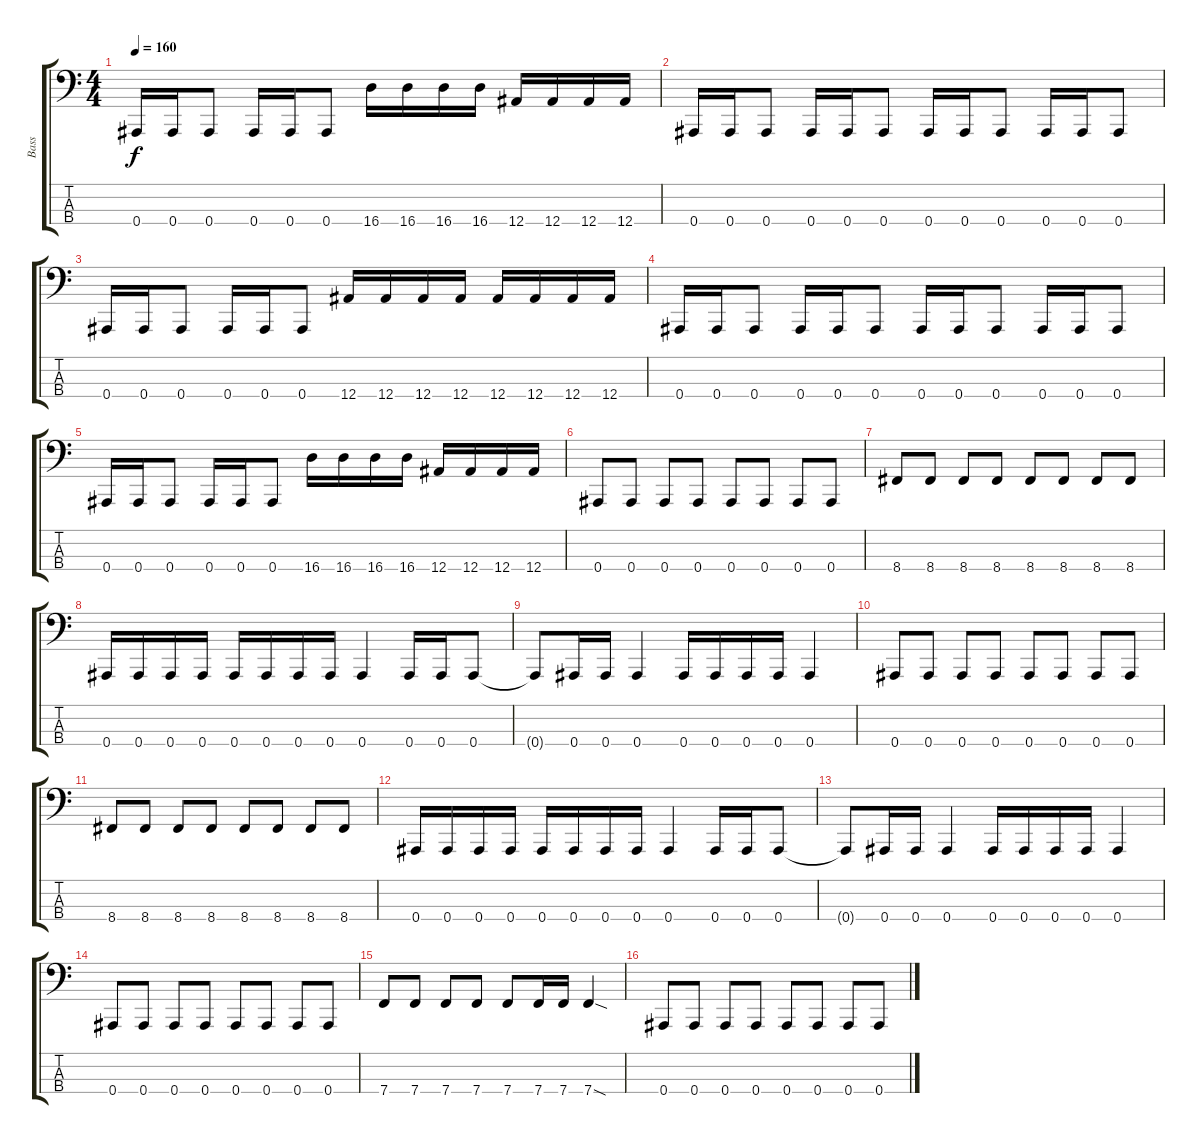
\track ("Bass" "Bass") {instrument electricbasspick}
\staff {score tabs}
\tuning (Eb2 Bb1 F1 Bb0) {hide}
\ts (4 4)
\tempo 160
\clef f4
\ks c
0.4.16{dy f} 0.4.16 0.4.8 0.4.16 0.4.16 0.4.8 16.4.16 16.4.16 16.4.16 16.4.16 12.4.16 12.4.16 12.4.16 12.4.16 |
0.4.16 0.4.16 0.4.8 0.4.16 0.4.16 0.4.8 0.4.16 0.4.16 0.4.8 0.4.16 0.4.16 0.4.8 |
0.4.16 0.4.16 0.4.8 0.4.16 0.4.16 0.4.8 12.4.16 12.4.16 12.4.16 12.4.16 12.4.16 12.4.16 12.4.16 12.4.16 |
0.4.16 0.4.16 0.4.8 0.4.16 0.4.16 0.4.8 0.4.16 0.4.16 0.4.8 0.4.16 0.4.16 0.4.8 |
0.4.16 0.4.16 0.4.8 0.4.16 0.4.16 0.4.8 16.4.16 16.4.16 16.4.16 16.4.16 12.4.16 12.4.16 12.4.16 12.4.16 |
0.4.8 0.4.8 0.4.8 0.4.8 0.4.8 0.4.8 0.4.8 0.4.8 |
8.4.8 8.4.8 8.4.8 8.4.8 8.4.8 8.4.8 8.4.8 8.4.8 |
0.4.16 0.4.16 0.4.16 0.4.16 0.4.16 0.4.16 0.4.16 0.4.16 0.4.4 0.4.16 0.4.16 0.4.8 |
0.4{t}.8 0.4.16 0.4.16 0.4.4 0.4.16 0.4.16 0.4.16 0.4.16 0.4.4 |
0.4.8 0.4.8 0.4.8 0.4.8 0.4.8 0.4.8 0.4.8 0.4.8 |
8.4.8 8.4.8 8.4.8 8.4.8 8.4.8 8.4.8 8.4.8 8.4.8 |
0.4.16 0.4.16 0.4.16 0.4.16 0.4.16 0.4.16 0.4.16 0.4.16 0.4.4 0.4.16 0.4.16 0.4.8 |
0.4{t}.8 0.4.16 0.4.16 0.4.4 0.4.16 0.4.16 0.4.16 0.4.16 0.4.4 |
0.4.8 0.4.8 0.4.8 0.4.8 0.4.8 0.4.8 0.4.8 0.4.8 |
7.4.8 7.4.8 7.4.8 7.4.8 7.4.8 7.4.16 7.4.16 7.4{sod}.4 |
0.4.8 0.4.8 0.4.8 0.4.8 0.4.8 0.4.8 0.4.8 0.4.8
